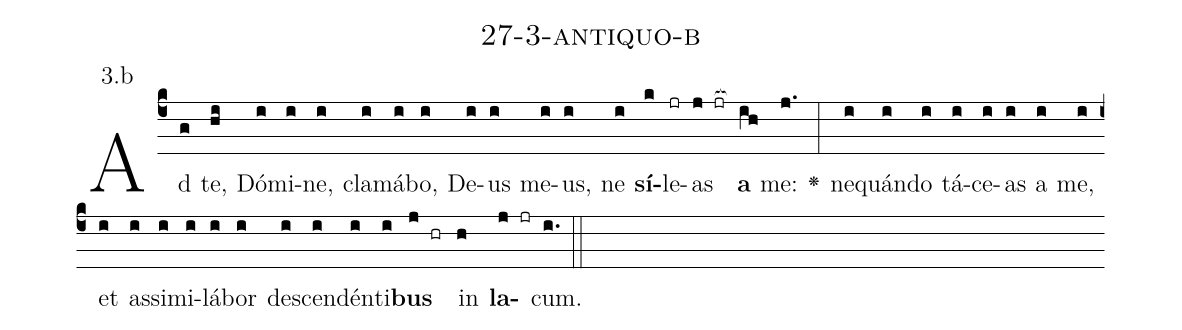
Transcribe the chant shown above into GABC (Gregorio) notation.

name: 27-3-antiquo-b;
annotation: 3.b;
%%
(c4)Ad(g) te,(hi) Dó(i)mi(i)ne,(i) cla(i)má(i)bo,(i) De(i)us(i) me(i)us,(i) ne(i) <b>sí</b>(k)le(jr)as(j jr[ocb:1{]) <b>a</b>(ih[ocb:0}]) me:(j.) <v>\greheightstar</v>(:) ne(i)quán(i)do(i) tá(i)ce(i)as(i) a(i) me,(i) et(i) as(i)si(i)mi(i)lá(i)bor(i) de(i)scen(i)dén(i)ti(i)<b>bus</b>(j hr) in(h) <b>la</b>(j jr)cum.(i.) (::)


%E(i) u(i) o(j) u(h) a(j) e.(i.) (::)
